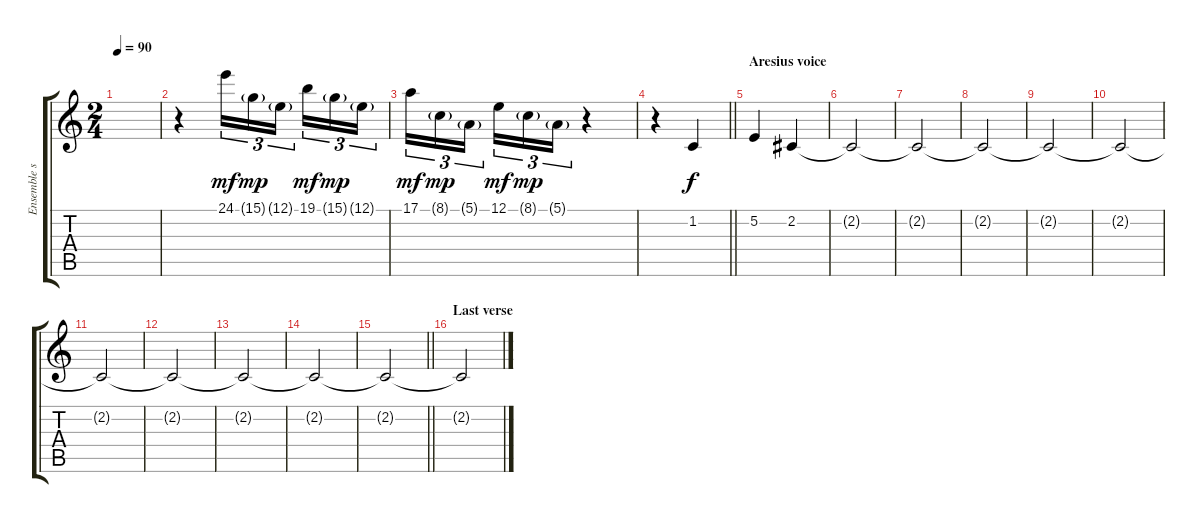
\track ("Ensemble string" "Ensemble s") {instrument stringensemble1}
\staff {score tabs}
\tuning (E4 B3 G3 D3 A2 E2) {hide}
\ts (2 4)
\tempo 90
\clef g2
\ks c
|
r.4 24.1.16{tu (3 2) dy mf} 15.1{g}.16{tu (3 2) dy mp} 12.1{g}.16{tu (3 2) beam splitsecondary} 19.1.16{tu (3 2) dy mf} 15.1{g}.16{tu (3 2) dy mp} 12.1{g}.16{tu (3 2)} |
17.1.16{tu (3 2) dy mf} 8.1{g}.16{tu (3 2) dy mp} 5.1{g}.16{tu (3 2) beam splitsecondary} 12.1.16{tu (3 2) dy mf} 8.1{g}.16{tu (3 2) dy mp} 5.1{g}.16{tu (3 2)} r.4 |
\barLineRight lightlight
r.4 1.2.4{dy f} |
\section ("" "Aresius voice")
5.2.4 2.2.4 |
2.2{t}.2 |
2.2{t}.2 |
2.2{t}.2 |
2.2{t}.2 |
2.2{t}.2 |
2.2{t}.2 |
2.2{t}.2 |
2.2{t}.2 |
2.2{t}.2 |
\barLineRight lightlight
2.2{t}.2 |
\section ("" "Last verse")
2.2{t}.2
